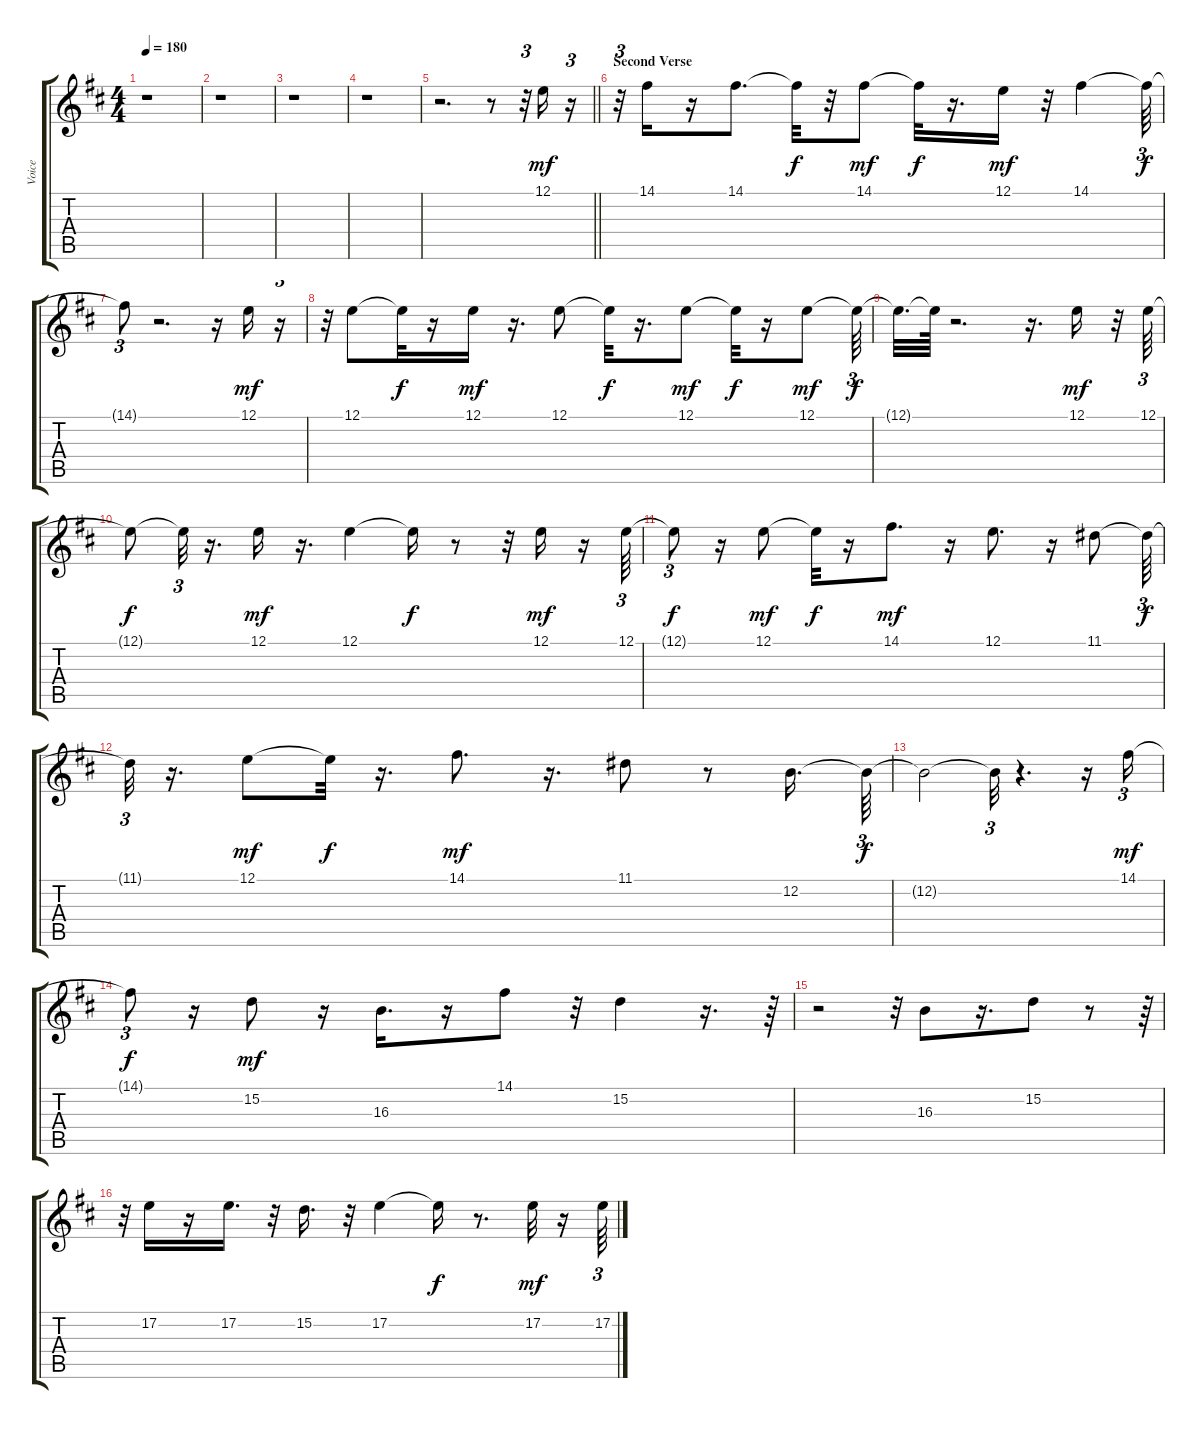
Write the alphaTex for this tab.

\track ("Voice" "Voice") {instrument flute}
\staff {score tabs}
\tuning (E4 B3 G3 D3 A2 E2) {hide}
\ts (4 4)
\tempo 180
\clef g2
\ks bminor
r.1{dy mf} |
r.1 |
r.1 |
r.1 |
\barLineRight lightlight
r.2{d} r.8 r.32{tu (3 2)} 12.1.16 r.16{tu (3 2)} |
\section ("" "Second Verse")
r.32{tu (3 2)} 14.1.16 r.16 14.1.8{d} 14.1{t}.32{dy f} r.32 14.1.8{dy mf} 14.1{t}.32{dy f} r.16{d} 12.1.16{dy mf} r.32 14.1.4 14.1{t}.64{tu (3 2) dy f} |
14.1{t}.8{tu (3 2)} r.2{d} r.16 12.1.16{dy mf} r.16{tu (3 2)} |
r.32{tu (3 2)} 12.1.8 12.1{t}.32{dy f} r.16 12.1.16{dy mf} r.16{d} 12.1.8 12.1{t}.32{dy f} r.16{d} 12.1.8{dy mf} 12.1{t}.32{dy f} r.16 12.1.8{dy mf} 12.1{t}.64{tu (3 2) dy f} |
12.1{t}.32{d} 12.1{t}.64 r.2{d} r.16{d} 12.1.16{dy mf} r.32 12.1.64{tu (3 2)} |
12.1{t}.8{dy f} 12.1{t}.32{tu (3 2)} r.16{d} 12.1.16{dy mf} r.16{d} 12.1.4 12.1{t}.16{dy f} r.8 r.32 12.1.16{dy mf} r.16 12.1.64{tu (3 2)} |
12.1{t}.8{tu (3 2) dy f} r.16 12.1.8{dy mf} 12.1{t}.32{dy f} r.16 14.1.8{d dy mf} r.16 12.1.8{d} r.16 11.1.8 11.1{t}.64{tu (3 2) dy f} |
11.1{t}.32{tu (3 2)} r.16{d} 12.1.8{dy mf} 12.1{t}.32{dy f} r.16{d} 14.1.8{d dy mf} r.16{d} 11.1.8 r.8 12.2.16{d} 12.2{t}.64{tu (3 2) dy f} |
12.2{t}.2 12.2{t}.32{tu (3 2)} r.4{d} r.16 14.1.16{tu (3 2) dy mf} |
14.1{t}.8{tu (3 2) dy f} r.16 15.2.8{dy mf} r.16 16.3.16{d} r.16 14.1.8 r.32 15.2.4 r.16{d} r.64{tu (3 2)} |
r.2 r.32{tu (3 2)} 16.3.8 r.16{d} 15.2.8 r.8 r.64{tu (3 2)} |
r.32{tu (3 2)} 17.2.16 r.16 17.2.16{d} r.32 15.2.16{d} r.32 17.2.4 17.2{t}.16{dy f} r.8{d} 17.2.32{dy mf} r.16 17.2.64{tu (3 2)}
